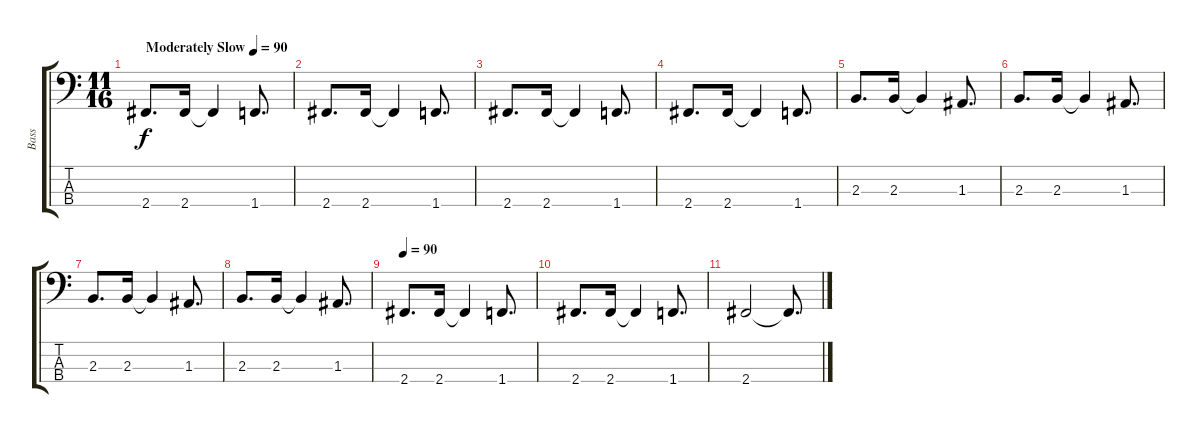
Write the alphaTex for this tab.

\track ("Bass" "Bass") {instrument electricbassfinger}
\staff {score tabs}
\tuning (G2 D2 A1 E1) {hide}
\ts (11 16)
\section ("" "")
\tempo (90 "Moderately Slow")
\clef f4
\ks c
2.4.8{d dy f instrument electricbassfinger} 2.4.16 2.4{t}.4 1.4.8{d} |
2.4.8{d} 2.4.16 2.4{t}.4 1.4.8{d} |
2.4.8{d} 2.4.16 2.4{t}.4 1.4.8{d} |
2.4.8{d} 2.4.16 2.4{t}.4 1.4.8{d} |
2.3.8{d} 2.3.16 2.3{t}.4 1.3.8{d} |
2.3.8{d} 2.3.16 2.3{t}.4 1.3.8{d} |
2.3.8{d} 2.3.16 2.3{t}.4 1.3.8{d} |
2.3.8{d} 2.3.16 2.3{t}.4 1.3.8{d} |
\tempo 90
2.4.8{d} 2.4.16 2.4{t}.4 1.4.8{d} |
2.4.8{d} 2.4.16 2.4{t}.4 1.4.8{d} |
2.4.2 2.4{t}.8{d}
